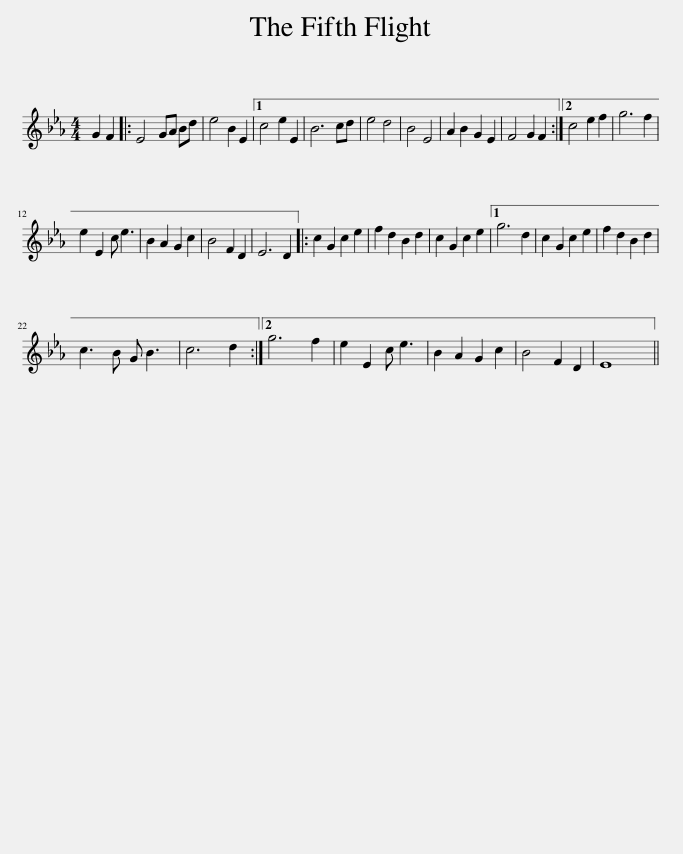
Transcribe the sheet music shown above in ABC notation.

X:1
L:1/8
M:4/4
I:linebreak $
K:Eb
V:1 treble
V:1
 G2 F2 |: E4 GA Bd | e4 B2 E2 |1 c4 e2 E2 | B6 cd | %5
 e4 d4 | B4 E4 | A2 B2 G2 E2 | F4 G2 F2 :|2 c4 e2 f2 | %10
 g6 f2 |$ e2 E2 c e3 | B2 A2 G2 c2 | B4 F2 D2 | E6 D2 |: %15
 c2 G2 c2 e2 | f2 d2 B2 d2 | c2 G2 c2 e2 |1 g6 d2 | c2 G2 c2 e2 | %20
 f2 d2 B2 d2 |$ c3 B G B3 | c6 d2 :|2 g6 f2 | e2 E2 c e3 | %25
 B2 A2 G2 c2 | B4 F2 D2 | E8 || %28
